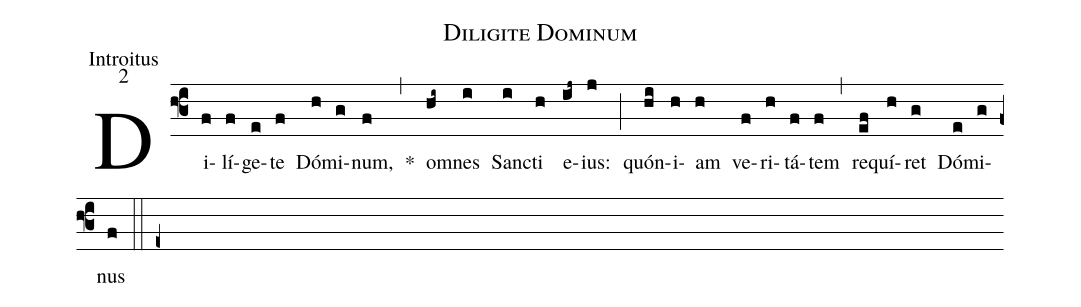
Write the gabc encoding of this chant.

name:Diligite Dominum;
office-part:Introitus;
mode:2;
%%
(f3) Di(f)lí(f)ge(e)te(f) Dó(h)mi(g)num,(f) *(,) om(hi~)nes(i) Sanc(i)ti(h) e(ij~)ius:(j) (;) quón(hi)i(h)am(h) ve(f)ri(h)tá(f)tem(f) (,) re(ef)quí(h)ret(g) Dó(e)mi(g)nus(f) (::e+)
